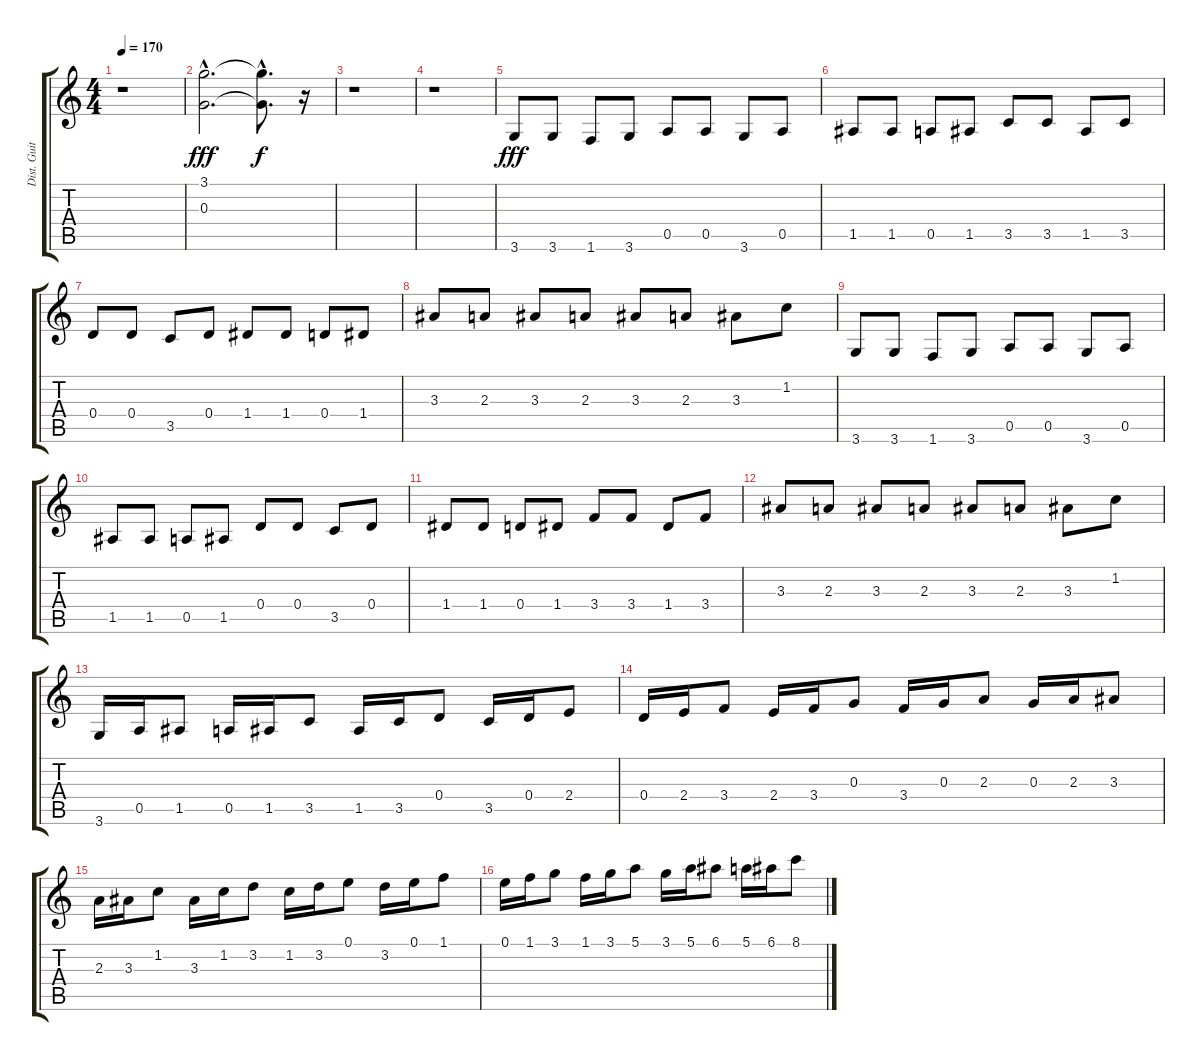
\track ("Dist. Guitar" "Dist. Guit") {instrument distortionguitar}
\staff {score tabs}
\tuning (E4 B3 G3 D3 A2 E2) {hide}
\ts (4 4)
\tempo 170
\clef g2
\ks c
r.1{dy f} |
(3.1{hac} 0.3{hac}).2{d dy fff} (3.1{hac t} 0.3{hac t}).8{d dy f} r.16 |
r.1 |
r.1 |
3.6.8{dy fff} 3.6.8 1.6.8 3.6.8 0.5.8 0.5.8 3.6.8 0.5.8 |
1.5.8 1.5.8 0.5.8 1.5.8 3.5.8 3.5.8 1.5.8 3.5.8 |
0.4.8 0.4.8 3.5.8 0.4.8 1.4.8 1.4.8 0.4.8 1.4.8 |
3.3.8 2.3.8 3.3.8 2.3.8 3.3.8 2.3.8 3.3.8 1.2.8 |
3.6.8 3.6.8 1.6.8 3.6.8 0.5.8 0.5.8 3.6.8 0.5.8 |
1.5.8 1.5.8 0.5.8 1.5.8 0.4.8 0.4.8 3.5.8 0.4.8 |
1.4.8 1.4.8 0.4.8 1.4.8 3.4.8 3.4.8 1.4.8 3.4.8 |
3.3.8 2.3.8 3.3.8 2.3.8 3.3.8 2.3.8 3.3.8 1.2.8 |
3.6.16 0.5.16 1.5.8 0.5.16 1.5.16 3.5.8 1.5.16 3.5.16 0.4.8 3.5.16 0.4.16 2.4.8 |
0.4.16 2.4.16 3.4.8 2.4.16 3.4.16 0.3.8 3.4.16 0.3.16 2.3.8 0.3.16 2.3.16 3.3.8 |
2.3.16 3.3.16 1.2.8 3.3.16 1.2.16 3.2.8 1.2.16 3.2.16 0.1.8 3.2.16 0.1.16 1.1.8 |
0.1.16 1.1.16 3.1.8 1.1.16 3.1.16 5.1.8 3.1.16 5.1.16 6.1.8 5.1.16 6.1.16 8.1.8
